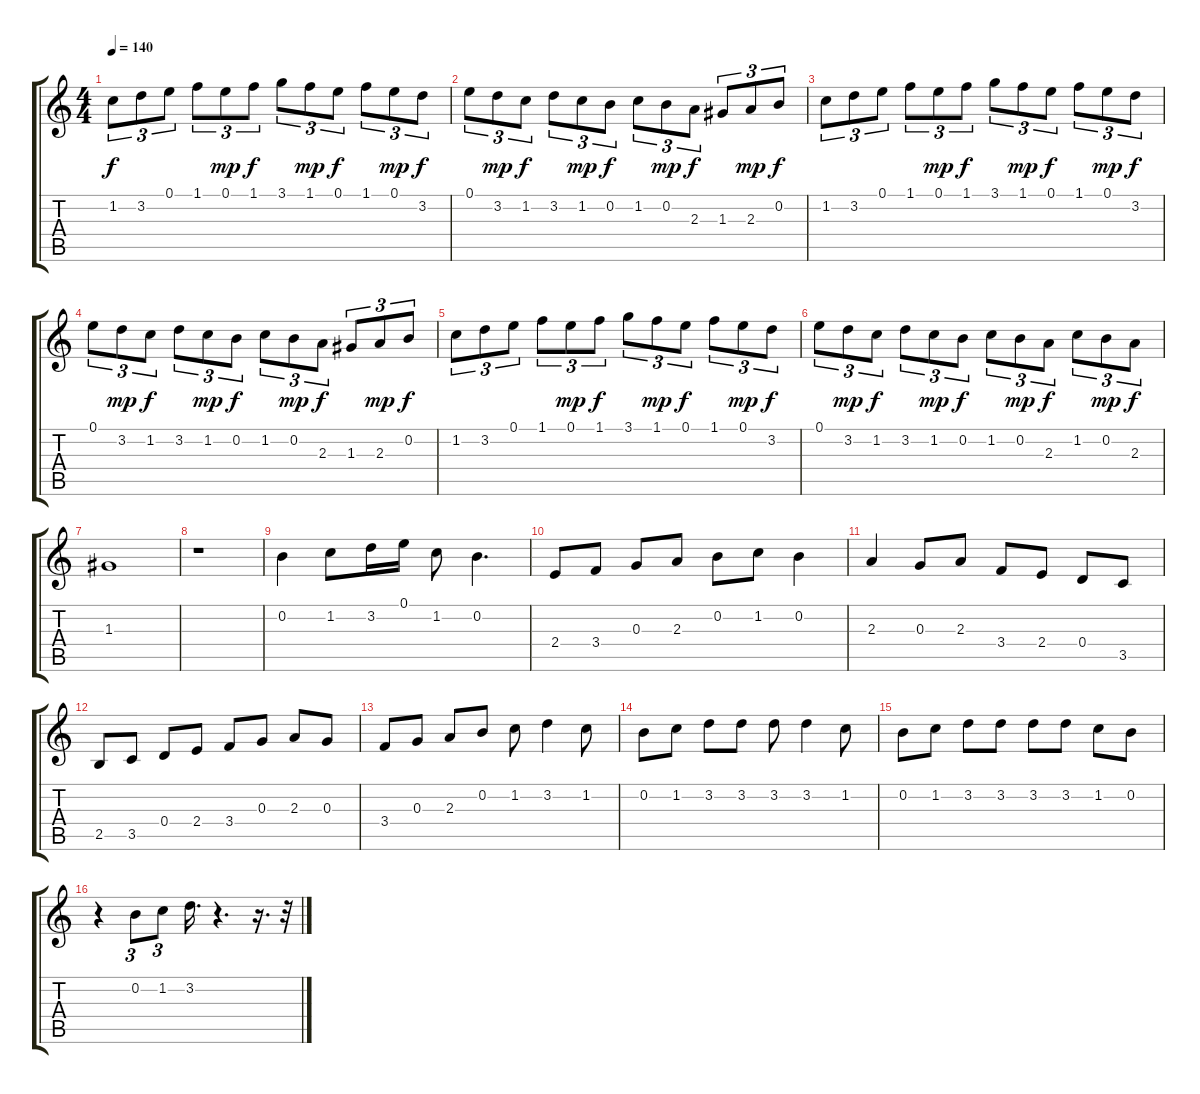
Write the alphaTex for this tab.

\track "" {instrument acousticguitarnylon}
\staff {score tabs}
\tuning (E4 B3 G3 D3 A2 E2) {hide}
\ts (4 4)
\tempo 140
\clef g2
\ks c
1.2.8{tu (3 2) dy f} 3.2.8{tu (3 2)} 0.1.8{tu (3 2)} 1.1.8{tu (3 2)} 0.1.8{tu (3 2) dy mp} 1.1.8{tu (3 2) dy f} 3.1.8{tu (3 2)} 1.1.8{tu (3 2) dy mp} 0.1.8{tu (3 2) dy f} 1.1.8{tu (3 2)} 0.1.8{tu (3 2) dy mp} 3.2.8{tu (3 2) dy f} |
0.1.8{tu (3 2)} 3.2.8{tu (3 2) dy mp} 1.2.8{tu (3 2) dy f} 3.2.8{tu (3 2)} 1.2.8{tu (3 2) dy mp} 0.2.8{tu (3 2) dy f} 1.2.8{tu (3 2)} 0.2.8{tu (3 2) dy mp} 2.3.8{tu (3 2) dy f} 1.3.8{tu (3 2)} 2.3.8{tu (3 2) dy mp} 0.2.8{tu (3 2) dy f} |
1.2.8{tu (3 2)} 3.2.8{tu (3 2)} 0.1.8{tu (3 2)} 1.1.8{tu (3 2)} 0.1.8{tu (3 2) dy mp} 1.1.8{tu (3 2) dy f} 3.1.8{tu (3 2)} 1.1.8{tu (3 2) dy mp} 0.1.8{tu (3 2) dy f} 1.1.8{tu (3 2)} 0.1.8{tu (3 2) dy mp} 3.2.8{tu (3 2) dy f} |
0.1.8{tu (3 2)} 3.2.8{tu (3 2) dy mp} 1.2.8{tu (3 2) dy f} 3.2.8{tu (3 2)} 1.2.8{tu (3 2) dy mp} 0.2.8{tu (3 2) dy f} 1.2.8{tu (3 2)} 0.2.8{tu (3 2) dy mp} 2.3.8{tu (3 2) dy f} 1.3.8{tu (3 2)} 2.3.8{tu (3 2) dy mp} 0.2.8{tu (3 2) dy f} |
1.2.8{tu (3 2)} 3.2.8{tu (3 2)} 0.1.8{tu (3 2)} 1.1.8{tu (3 2)} 0.1.8{tu (3 2) dy mp} 1.1.8{tu (3 2) dy f} 3.1.8{tu (3 2)} 1.1.8{tu (3 2) dy mp} 0.1.8{tu (3 2) dy f} 1.1.8{tu (3 2)} 0.1.8{tu (3 2) dy mp} 3.2.8{tu (3 2) dy f} |
0.1.8{tu (3 2)} 3.2.8{tu (3 2) dy mp} 1.2.8{tu (3 2) dy f} 3.2.8{tu (3 2)} 1.2.8{tu (3 2) dy mp} 0.2.8{tu (3 2) dy f} 1.2.8{tu (3 2)} 0.2.8{tu (3 2) dy mp} 2.3.8{tu (3 2) dy f} 1.2.8{tu (3 2)} 0.2.8{tu (3 2) dy mp} 2.3.8{tu (3 2) dy f} |
1.3.1 |
r.1 |
0.2.4 1.2.8 3.2.16 0.1.16 1.2.8 0.2.4{d} |
2.4.8 3.4.8 0.3.8 2.3.8 0.2.8 1.2.8 0.2.4 |
2.3.4 0.3.8 2.3.8 3.4.8 2.4.8 0.4.8 3.5.8 |
2.5.8 3.5.8 0.4.8 2.4.8 3.4.8 0.3.8 2.3.8 0.3.8 |
3.4.8 0.3.8 2.3.8 0.2.8 1.2.8 3.2.4 1.2.8 |
0.2.8 1.2.8 3.2.8 3.2.8 3.2.8 3.2.4 1.2.8 |
0.2.8 1.2.8 3.2.8 3.2.8 3.2.8 3.2.8 1.2.8 0.2.8 |
r.4 0.2.8{tu (3 2)} 1.2.8{tu (3 2)} 3.2.16{d} r.4{d} r.16{d} r.32{tu (3 2)}
